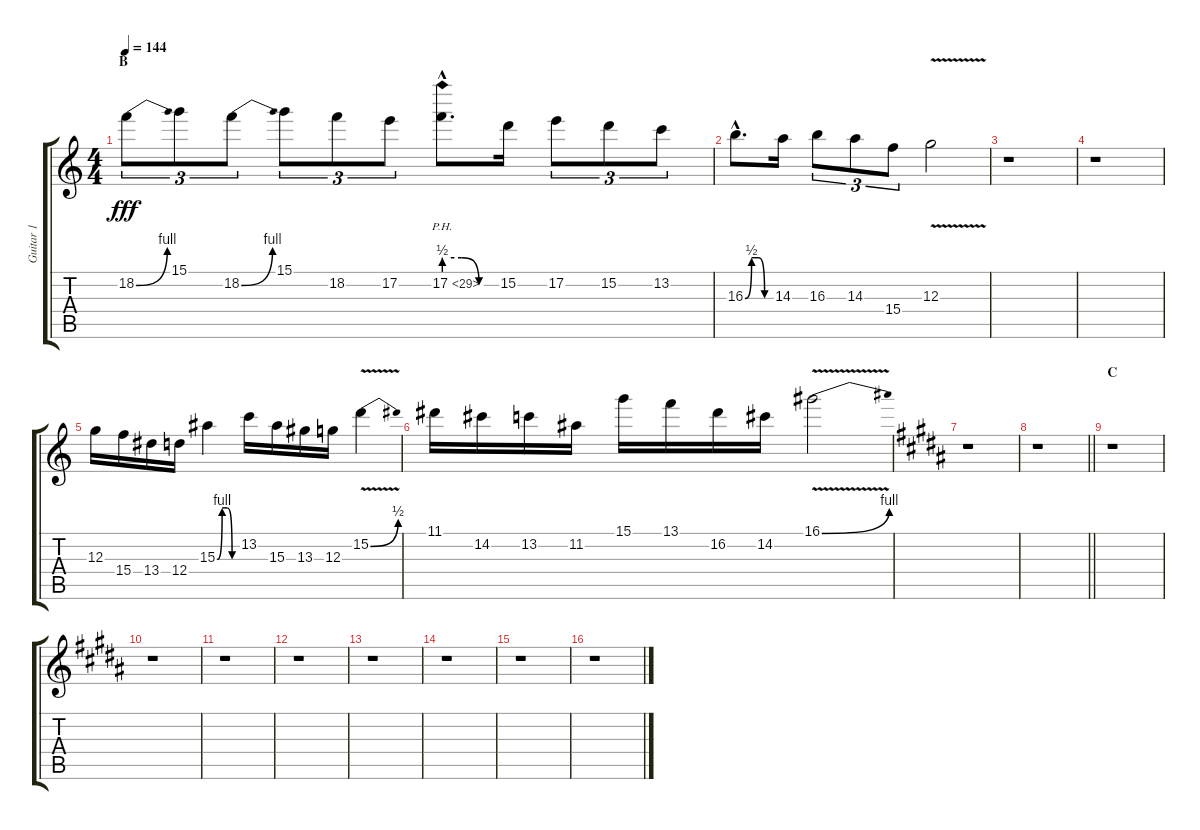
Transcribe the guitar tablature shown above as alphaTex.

\track ("Guitar 1" "Guitar 1") {instrument distortionguitar}
\staff {score tabs}
\tuning (E4 B3 G3 D3 A2 E2) {hide}
\ts (4 4)
\section ("" "B")
\tempo 144
\clef g2
\ks c
18.2{be (bend 0 0 60 4)}.8{tu (3 2) dy fff} 15.1.8{tu (3 2)} 18.2{be (bend 0 0 60 4)}.8{tu (3 2)} 15.1.8{tu (3 2)} 18.2.8{tu (3 2)} 17.2.8{tu (3 2)} 17.2{be (custom 0 2 20 2 40 0 60 0) ph 12 hac}.8{d} 15.2.16 17.2.8{tu (3 2)} 15.2.8{tu (3 2)} 13.2.8{tu (3 2)} |
16.3{be (custom 0 0 15 2 30 2 45 0 60 0) hac}.8{d} 14.3.16 16.3.8{tu (3 2)} 14.3.8{tu (3 2)} 15.4.8{tu (3 2)} 12.3{v}.2 |
r.1 |
r.1 |
12.3.16 15.4.16 13.4.16 12.4.16 15.3{be (custom 0 0 15 4 30 4 45 0 60 0)}.4 13.2.16 15.3.16 13.3.16 12.3.16 15.2{be (bend 0 0 60 2) v}.4 |
11.1.16 14.2.16 13.2.16 11.2.16 15.1.16 13.1.16 16.2.16 14.2.16 16.1{be (bend 0 0 60 4) v}.2 |
\ks b
r.1 |
\barLineRight lightlight
r.1 |
\section ("" "C")
r.1 |
r.1 |
r.1 |
r.1 |
r.1 |
r.1 |
r.1 |
r.1
